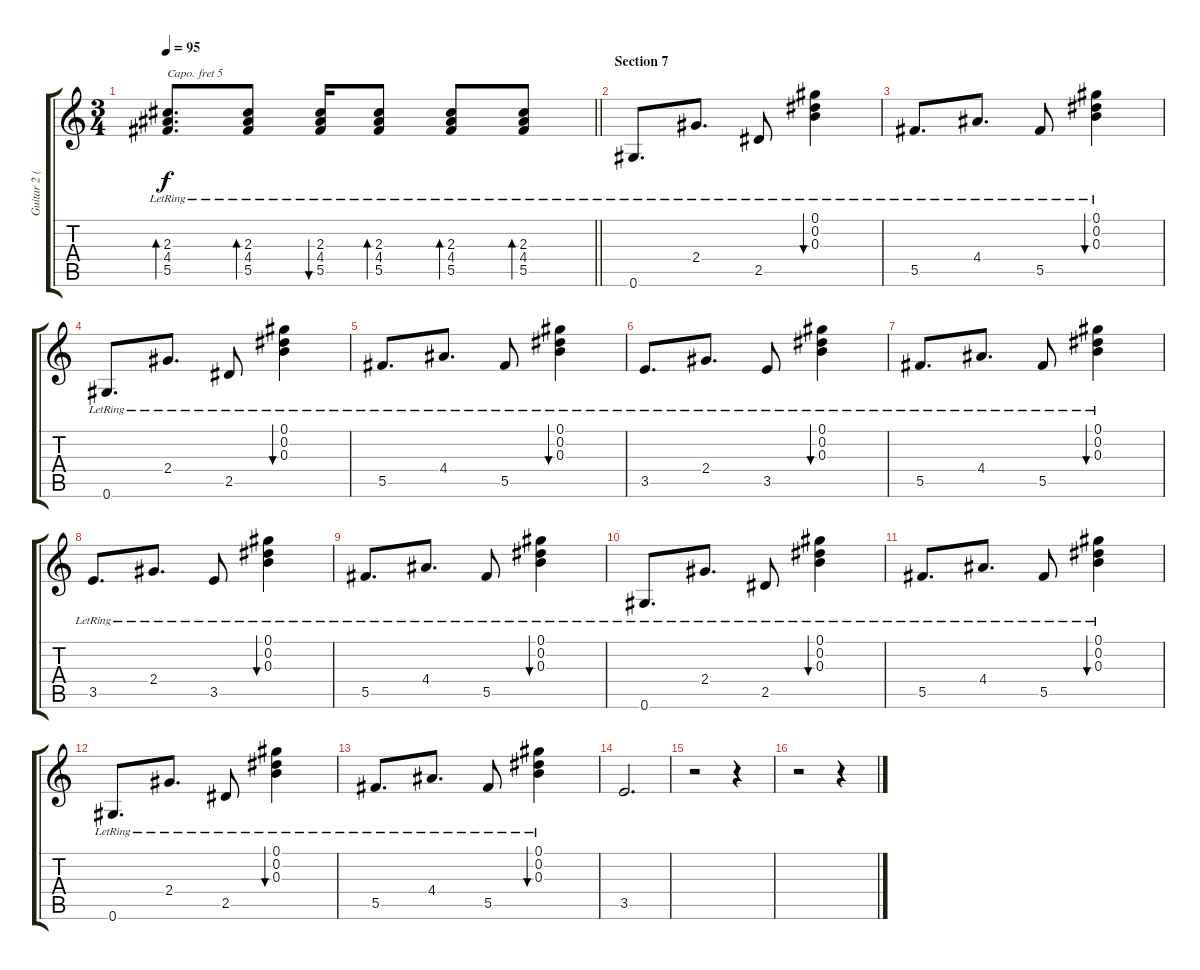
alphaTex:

\track ("Guitar 2 (Clean w/ Capo on 5th Fret)" "Guitar 2 (") {instrument electricguitarclean}
\staff {score tabs}
\capo 5
\tuning (Eb4 Bb3 Gb3 Db3 Ab2 Eb2) {hide}
\ts (3 4)
\tempo 95
\clef g2
\barLineRight lightlight
\ks c
(2.3{lr} 4.4{lr} 5.5{lr}).8{d bd 30 dy f} (2.3{lr} 4.4{lr} 5.5{lr}).8{bd 30} (2.3{lr} 4.4{lr} 5.5{lr}).16{bu 30} (2.3{lr} 4.4{lr} 5.5{lr}).8{bd 30} (2.3{lr} 4.4{lr} 5.5{lr}).8{bd 30} (2.3{lr} 4.4{lr} 5.5{lr}).8{bd 30} |
\section ("" "Section 7")
0.6{lr}.8{d} 2.4{lr}.8{d} 2.5{lr}.8 (0.1{lr} 0.2{lr} 0.3{lr}).4{bu 60} |
5.5{lr}.8{d} 4.4{lr}.8{d} 5.5{lr}.8 (0.1{lr} 0.2{lr} 0.3{lr}).4{bu 60} |
0.6{lr}.8{d} 2.4{lr}.8{d} 2.5{lr}.8 (0.1{lr} 0.2{lr} 0.3{lr}).4{bu 60} |
5.5{lr}.8{d} 4.4{lr}.8{d} 5.5{lr}.8 (0.1{lr} 0.2{lr} 0.3{lr}).4{bu 60} |
3.5{lr}.8{d} 2.4{lr}.8{d} 3.5{lr}.8 (0.1{lr} 0.2{lr} 0.3{lr}).4{bu 60} |
5.5{lr}.8{d} 4.4{lr}.8{d} 5.5{lr}.8 (0.1{lr} 0.2{lr} 0.3{lr}).4{bu 60} |
3.5{lr}.8{d} 2.4{lr}.8{d} 3.5{lr}.8 (0.1{lr} 0.2{lr} 0.3{lr}).4{bu 60} |
5.5{lr}.8{d} 4.4{lr}.8{d} 5.5{lr}.8 (0.1{lr} 0.2{lr} 0.3{lr}).4{bu 60} |
0.6{lr}.8{d} 2.4{lr}.8{d} 2.5{lr}.8 (0.1{lr} 0.2{lr} 0.3{lr}).4{bu 60} |
5.5{lr}.8{d} 4.4{lr}.8{d} 5.5{lr}.8 (0.1{lr} 0.2{lr} 0.3{lr}).4{bu 60} |
0.6{lr}.8{d} 2.4{lr}.8{d} 2.5{lr}.8 (0.1{lr} 0.2{lr} 0.3{lr}).4{bu 60} |
5.5{lr}.8{d} 4.4{lr}.8{d} 5.5{lr}.8 (0.1{lr} 0.2{lr} 0.3{lr}).4{bu 60} |
3.5.2{d volume 0} |
r.2 r.4 |
r.2 r.4
